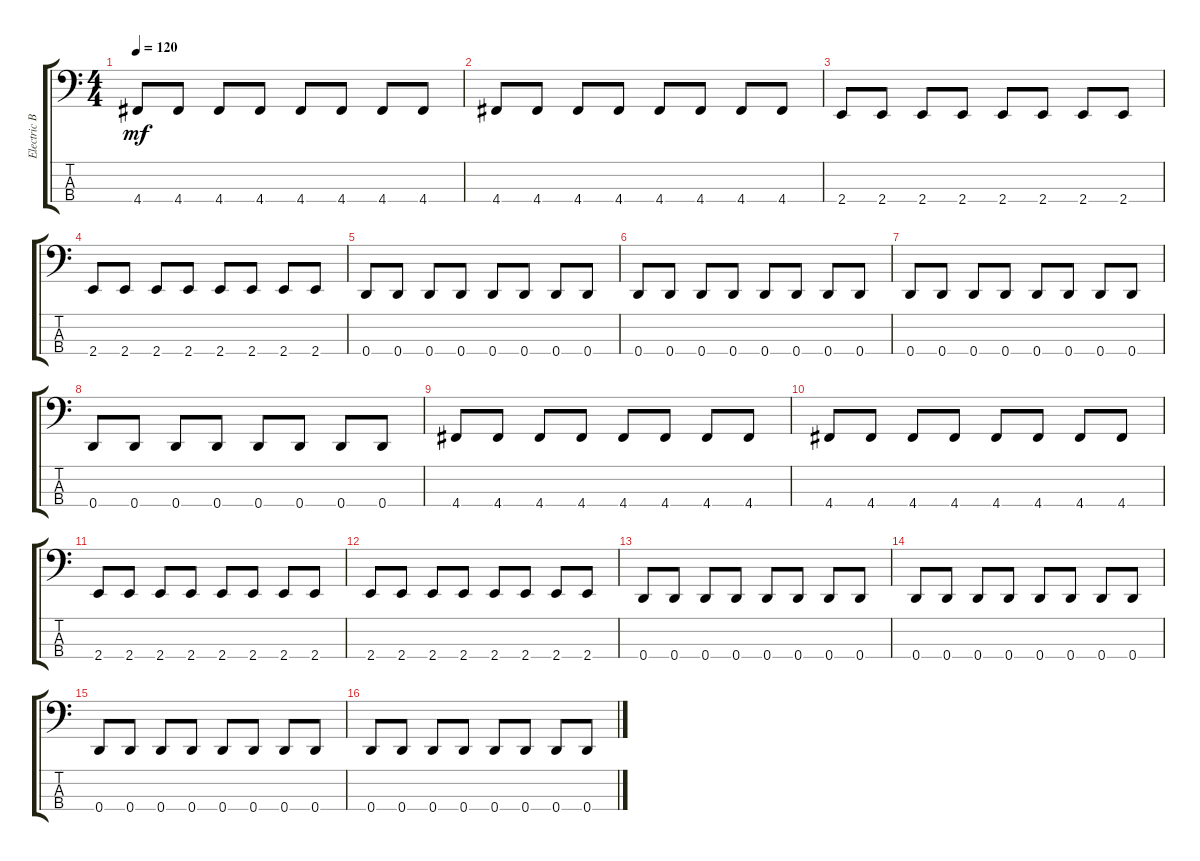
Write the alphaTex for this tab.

\track ("Electric Bass" "Electric B") {instrument electricbassfinger}
\staff {score tabs}
\tuning (F2 C2 G1 D1) {hide}
\ts (4 4)
\tempo 120
\clef f4
\ks c
4.4.8{dy mf} 4.4.8 4.4.8 4.4.8 4.4.8 4.4.8 4.4.8 4.4.8 |
4.4.8 4.4.8 4.4.8 4.4.8 4.4.8 4.4.8 4.4.8 4.4.8 |
2.4.8 2.4.8 2.4.8 2.4.8 2.4.8 2.4.8 2.4.8 2.4.8 |
2.4.8 2.4.8 2.4.8 2.4.8 2.4.8 2.4.8 2.4.8 2.4.8 |
0.4.8 0.4.8 0.4.8 0.4.8 0.4.8 0.4.8 0.4.8 0.4.8 |
0.4.8 0.4.8 0.4.8 0.4.8 0.4.8 0.4.8 0.4.8 0.4.8 |
0.4.8 0.4.8 0.4.8 0.4.8 0.4.8 0.4.8 0.4.8 0.4.8 |
0.4.8 0.4.8 0.4.8 0.4.8 0.4.8 0.4.8 0.4.8 0.4.8 |
4.4.8 4.4.8 4.4.8 4.4.8 4.4.8 4.4.8 4.4.8 4.4.8 |
4.4.8 4.4.8 4.4.8 4.4.8 4.4.8 4.4.8 4.4.8 4.4.8 |
2.4.8 2.4.8 2.4.8 2.4.8 2.4.8 2.4.8 2.4.8 2.4.8 |
2.4.8 2.4.8 2.4.8 2.4.8 2.4.8 2.4.8 2.4.8 2.4.8 |
0.4.8 0.4.8 0.4.8 0.4.8 0.4.8 0.4.8 0.4.8 0.4.8 |
0.4.8 0.4.8 0.4.8 0.4.8 0.4.8 0.4.8 0.4.8 0.4.8 |
0.4.8 0.4.8 0.4.8 0.4.8 0.4.8 0.4.8 0.4.8 0.4.8 |
0.4.8 0.4.8 0.4.8 0.4.8 0.4.8 0.4.8 0.4.8 0.4.8
